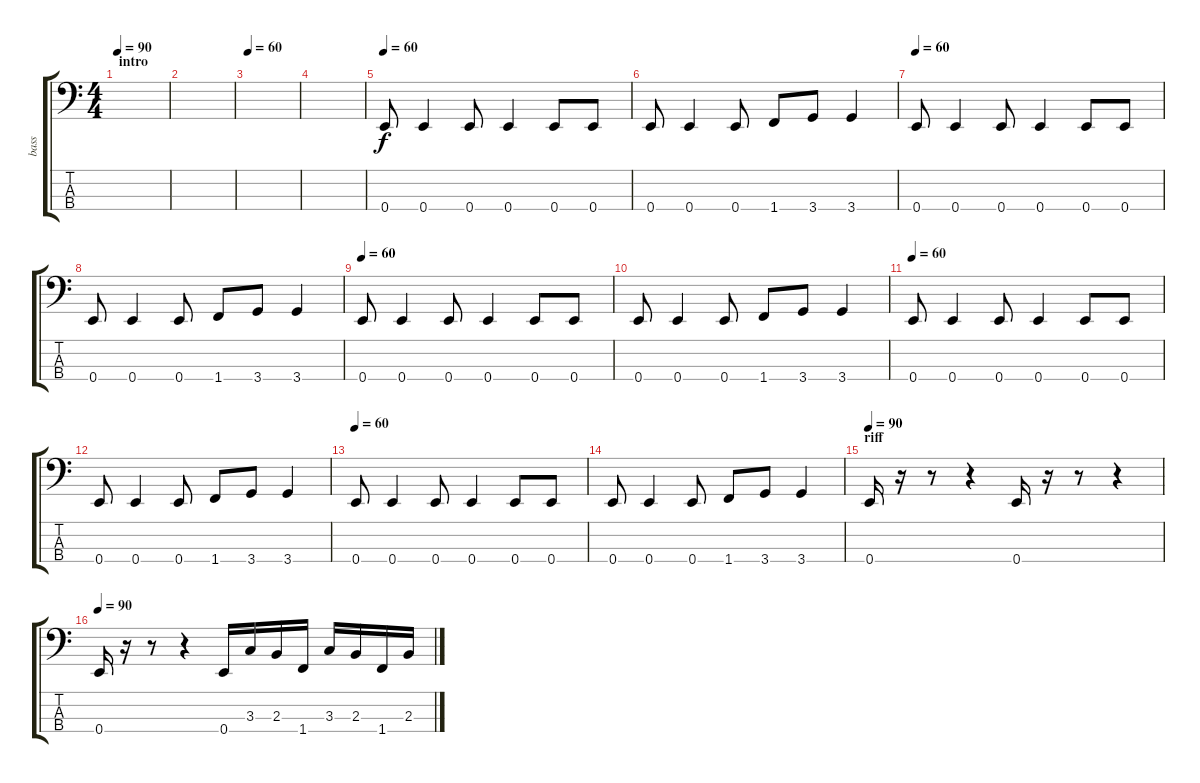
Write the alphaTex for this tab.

\track ("bass" "bass") {instrument electricbassfinger}
\staff {score tabs}
\tuning (G2 D2 A1 E1) {hide}
\ts (4 4)
\section ("" "intro")
\tempo 90
\tempo 60
\tempo 90
\clef f4
\ks c
|
|
\tempo 60
|
|
\tempo 60
0.4.8 0.4.4 0.4.8 0.4.4 0.4.8 0.4.8 |
0.4.8 0.4.4 0.4.8 1.4.8 3.4.8 3.4.4 |
\tempo 60
0.4.8 0.4.4 0.4.8 0.4.4 0.4.8 0.4.8 |
0.4.8 0.4.4 0.4.8 1.4.8 3.4.8 3.4.4 |
\tempo 60
0.4.8 0.4.4 0.4.8 0.4.4 0.4.8 0.4.8 |
0.4.8 0.4.4 0.4.8 1.4.8 3.4.8 3.4.4 |
\tempo 60
0.4.8 0.4.4 0.4.8 0.4.4 0.4.8 0.4.8 |
0.4.8 0.4.4 0.4.8 1.4.8 3.4.8 3.4.4 |
\tempo 60
0.4.8 0.4.4 0.4.8 0.4.4 0.4.8 0.4.8 |
0.4.8 0.4.4 0.4.8 1.4.8 3.4.8 3.4.4 |
\section ("" "riff")
\tempo 90
0.4.16 r.16 r.8 r.4 0.4.16 r.16 r.8 r.4 |
\tempo 90
0.4.16 r.16 r.8 r.4 0.4.16 3.3.16 2.3.16 1.4.16 3.3.16 2.3.16 1.4.16 2.3.16
